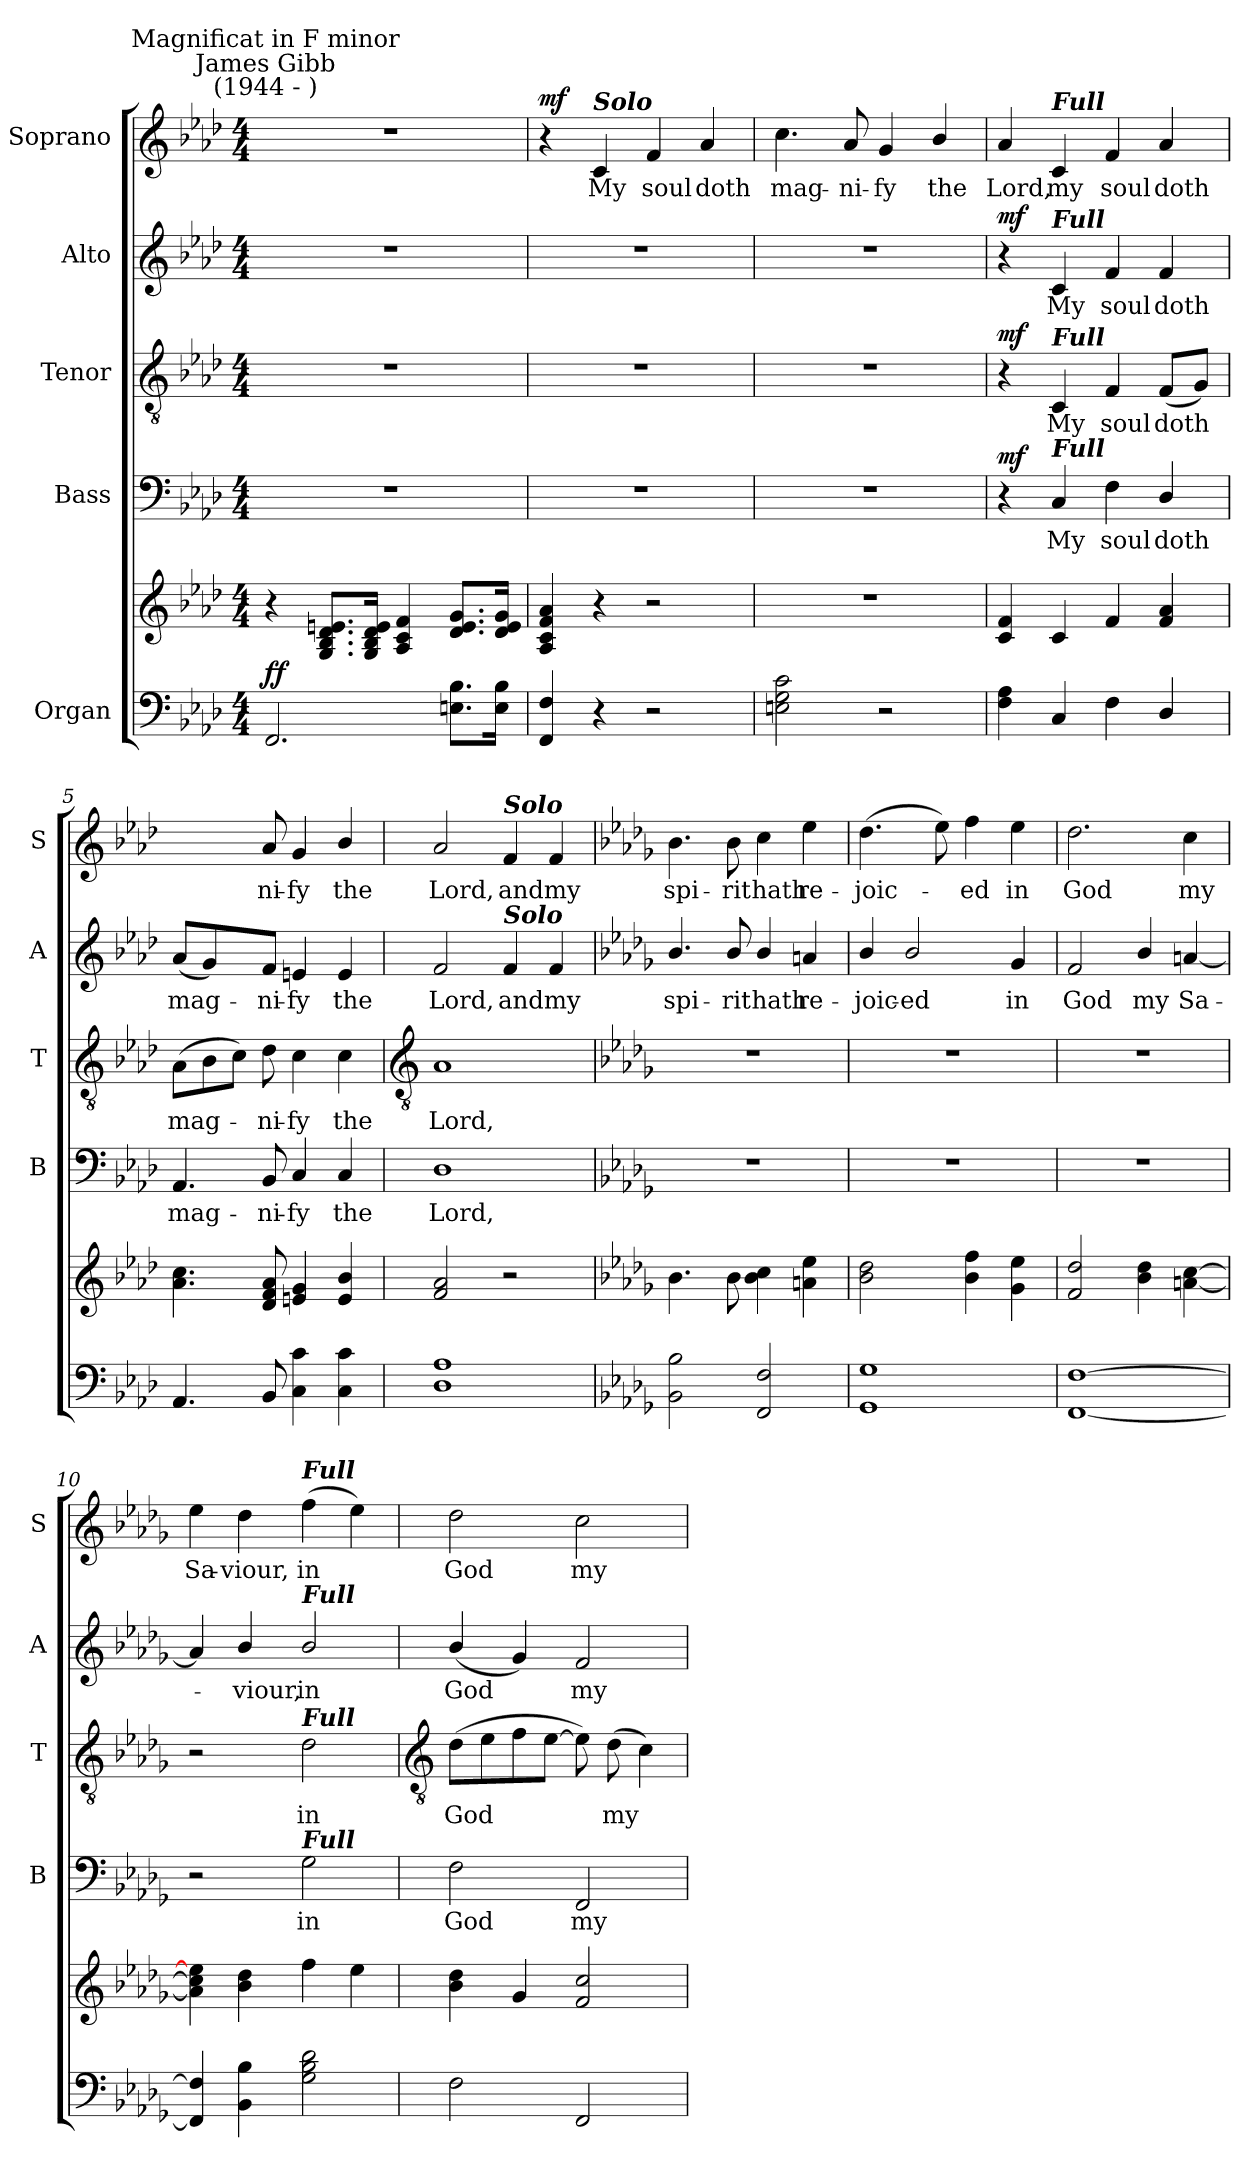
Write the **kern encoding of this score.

**kern	**kern	**dynam	**kern	**text	**dynam	**kern	**text	**dynam	**kern	**text	**dynam	**kern	**text	**dynam
*part5	*part5	*part5	*part4	*part4	*part4	*part3	*part3	*part3	*part2	*part2	*part2	*part1	*part1	*part1
*staff6	*staff5	*staff5/6	*staff4	*staff4	*staff4	*staff3	*staff3	*staff3	*staff2	*staff2	*staff2	*staff1	*staff1	*staff1
*I"Organ	*	*	*I"Bass	*	*	*I"Tenor	*	*	*I"Alto	*	*	*I"Soprano	*	*
*	*	*	*I'B	*	*	*I'T	*	*	*I'A	*	*	*I'S	*	*
*clefF4	*clefG2	*	*clefF4	*	*	*clefGv2	*	*	*clefG2	*	*	*clefG2	*	*
*k[b-e-a-d-]	*k[b-e-a-d-]	*	*k[b-e-a-d-]	*	*	*k[b-e-a-d-]	*	*	*k[b-e-a-d-]	*	*	*k[b-e-a-d-]	*	*
*A-:	*A-:	*	*A-:	*	*	*A-:	*	*	*A-:	*	*	*A-:	*	*
*M4/4	*M4/4	*	*M4/4	*	*	*M4/4	*	*	*M4/4	*	*	*M4/4	*	*
*MM108	*MM108	*	*MM108	*	*	*MM108	*	*	*MM108	*	*	*MM108	*	*
=1	=1	=1	=1	=1	=1	=1	=1	=1	=1	=1	=1	=1	=1	=1
!	!	!	!	!	!	!	!	!	!	!	!	!LO:TX:a:cj:t=James Gibb\n(1944 - )	!	!
!	!	!	!	!	!	!	!	!	!	!	!	!LO:TX:a:cj:t=Magnificat in F minor	!	!
!	!	!LO:DY:a=2	!	!	!	!	!	!	!	!	!	!	!	!
!	!	!LO:DY:n=1:b	!	!	!	!	!	!	!	!	!	!	!	!
2.FF	4r	f f	1r	.	.	1r	.	.	1r	.	.	1r	.	.
.	8.G 8.B- 8.d- 8.enL	.	.	.	.	.	.	.	.	.	.	.	.	.
.	16G 16B- 16d- 16eJ	.	.	.	.	.	.	.	.	.	.	.	.	.
.	4A- 4c 4f	.	.	.	.	.	.	.	.	.	.	.	.	.
8.En 8.B-L	8.d- 8.e 8.gL	.	.	.	.	.	.	.	.	.	.	.	.	.
16E 16B-J	16d- 16e 16gJ	.	.	.	.	.	.	.	.	.	.	.	.	.
=2	=2	=2	=2	=2	=2	=2	=2	=2	=2	=2	=2	=2	=2	=2
!	!	!	!	!	!	!	!	!	!	!	!	!	!	!LO:DY:b
4FF 4F	4A- 4c 4f 4a-	.	1r	.	.	1r	.	.	1r	.	.	4r	.	mf
!	!	!	!	!	!	!	!	!	!	!	!	!LO:TX:a:Bi:t=Solo	!	!
!	!	!	!	!	!	!	!	!	!	!	!	!	!LO:LY:b	!
4r	4r	.	.	.	.	.	.	.	.	.	.	4c	My	.
!	!	!	!	!	!	!	!	!	!	!	!	!	!LO:LY:b	!
2r	2r	.	.	.	.	.	.	.	.	.	.	4f	soul	.
!	!	!	!	!	!	!	!	!	!	!	!	!	!LO:LY:b	!
.	.	.	.	.	.	.	.	.	.	.	.	4a-	doth	.
=3	=3	=3	=3	=3	=3	=3	=3	=3	=3	=3	=3	=3	=3	=3
!	!	!	!	!	!	!	!	!	!	!	!	!	!LO:LY:b	!
2En 2G 2c	1r	.	1r	.	.	1r	.	.	1r	.	.	4.cc	mag-	.
!	!	!	!	!	!	!	!	!	!	!	!	!	!LO:LY:b	!
.	.	.	.	.	.	.	.	.	.	.	.	8a-	-ni-	.
!	!	!	!	!	!	!	!	!	!	!	!	!	!LO:LY:b	!
2r	.	.	.	.	.	.	.	.	.	.	.	4g	-fy	.
!	!	!	!	!	!	!	!	!	!	!	!	!	!LO:LY:b	!
.	.	.	.	.	.	.	.	.	.	.	.	4b-/	the	.
=4	=4	=4	=4	=4	=4	=4	=4	=4	=4	=4	=4	=4	=4	=4
!	!	!LO:DY:a=2	!	!	!	!	!	!	!	!	!	!	!LO:LY:b	!
!	!	!LO:DY:n=1:b	!	!	!LO:DY:b	!	!	!LO:DY:b	!	!	!LO:DY:b	!	!	!
4F 4A-	4c 4f	mf mf	4r	.	mf	4r	.	mf	4r	.	mf	4a-	Lord,	.
!	!	!	!	!	!	!	!	!	!	!	!	!LO:TX:a:Bi:t=Full	!	!
!	!	!	!	!	!	!	!	!	!LO:TX:a:Bi:t=Full	!	!	!	!	!
!	!	!	!	!	!	!LO:TX:a:Bi:t=Full	!	!	!	!	!	!	!	!
!	!	!	!LO:TX:a:Bi:t=Full	!	!	!	!	!	!	!	!	!	!	!
!	!	!	!	!LO:LY:b	!	!	!LO:LY:b	!	!	!LO:LY:b	!	!	!LO:LY:b	!
4C	4c	.	4C	My	.	4C	My	.	4c	My	.	4c	my	.
!	!	!	!	!LO:LY:b	!	!	!LO:LY:b	!	!	!LO:LY:b	!	!	!LO:LY:b	!
4F	4f	.	4F	soul	.	4F	soul	.	4f	soul	.	4f	soul	.
!	!	!	!	!LO:LY:b	!	!	!LO:LY:b	!	!	!LO:LY:b	!	!	!LO:LY:b	!
4D-/	4f 4a-	.	4D-/	doth	.	(<8FL	doth	.	4f	doth	.	4a-	doth	.
.	.	.	.	.	.	8GJ)	.	.	.	.	.	.	.	.
=5	=5	=5	=5	=5	=5	=5	=5	=5	=5	=5	=5	=5	=5	=5
!	!	!	!	!LO:LY:b	!	!	!LO:LY:b	!	!	!LO:LY:b	!	!	!	!
4.AA-	4.a- 4.cc	.	4.AA-	mag-	.	(>8A-L	mag-	.	(<8a-L	mag-	.	4.ryy	.	.
.	.	.	.	.	.	8B-	.	.	4g)	.	.	.	.	.
.	.	.	.	.	.	8cJ)	.	.	.	.	.	.	.	.
!	!	!	!	!LO:LY:b	!	!	!LO:LY:b	!	!	!LO:LY:b	!	!	!LO:LY:b	!
8BB-	8d- 8f 8a-	.	8BB-	-ni-	.	8d-	ni-	.	8fJ	ni-	.	8a-	ni-	.
!	!	!	!	!LO:LY:b	!	!	!LO:LY:b	!	!	!LO:LY:b	!	!	!LO:LY:b	!
4C 4c	4en 4g	.	4C	-fy	.	4c	-fy	.	4en	-fy	.	4g	-fy	.
!	!	!	!	!LO:LY:b	!	!	!LO:LY:b	!	!	!LO:LY:b	!	!	!LO:LY:b	!
4C 4c	4e 4b-	.	4C	the	.	4c	the	.	4e	the	.	4b-/	the	.
!!LO:LB:g=z
=6	=6	=6	=6	=6	=6	=6	=6	=6	=6	=6	=6	=6	=6	=6
*	*	*	*	*	*	*clefGv2	*	*	*	*	*	*	*	*
!	!	!	!	!LO:LY:b	!	!	!LO:LY:b	!	!	!LO:LY:b	!	!	!LO:LY:b	!
1D- 1A-	2f 2a-	.	1D-	Lord,	.	1A-	Lord,	.	2f	Lord,	.	2a-	Lord,	.
!	!	!	!	!	!	!	!	!	!	!	!	!LO:TX:a:Bi:t=Solo	!	!
!	!	!	!	!	!	!	!	!	!LO:TX:a:Bi:t=Solo	!	!	!	!	!
!	!	!	!	!	!	!	!	!	!	!LO:LY:b	!	!	!LO:LY:b	!
.	2r	.	.	.	.	.	.	.	4f	and	.	4f	and	.
!	!	!	!	!	!	!	!	!	!	!LO:LY:b	!	!	!LO:LY:b	!
.	.	.	.	.	.	.	.	.	4f	my	.	4f	my	.
=7	=7	=7	=7	=7	=7	=7	=7	=7	=7	=7	=7	=7	=7	=7
*k[b-e-a-d-g-]	*k[b-e-a-d-g-]	*	*k[b-e-a-d-g-]	*	*	*k[b-e-a-d-g-]	*	*	*k[b-e-a-d-g-]	*	*	*k[b-e-a-d-g-]	*	*
*D-:	*D-:	*	*D-:	*	*	*D-:	*	*	*D-:	*	*	*D-:	*	*
!	!	!	!	!	!	!	!	!	!	!LO:LY:b	!	!	!LO:LY:b	!
2BB- 2B-	4.b-	.	1r	.	.	1r	.	.	4.b-/	spi-	.	4.b-	spi-	.
!	!	!	!	!	!	!	!	!	!	!LO:LY:b	!	!	!LO:LY:b	!
.	8b-	.	.	.	.	.	.	.	8b-/	-rit	.	8b-	-rit	.
!	!	!	!	!	!	!	!	!	!	!LO:LY:b	!	!	!LO:LY:b	!
2FF 2F	4b- 4cc	.	.	.	.	.	.	.	4b-/	hath	.	4cc	hath	.
!	!	!	!	!	!	!	!	!	!	!LO:LY:b	!	!	!LO:LY:b	!
.	4an 4ee-	.	.	.	.	.	.	.	4an	re-	.	4ee-	re-	.
=8	=8	=8	=8	=8	=8	=8	=8	=8	=8	=8	=8	=8	=8	=8
!	!	!	!	!	!	!	!	!	!	!LO:LY:b	!	!	!LO:LY:b	!
1GG- 1G-	2b- 2dd-	.	1r	.	.	1r	.	.	4b-/	-joic-	.	(>4.dd-	-joic-	.
!	!	!	!	!	!	!	!	!	!	!LO:LY:b	!	!	!	!
.	.	.	.	.	.	.	.	.	2b-/	-ed	.	.	.	.
.	.	.	.	.	.	.	.	.	.	.	.	8ee-)	.	.
!	!	!	!	!	!	!	!	!	!	!	!	!	!LO:LY:b	!
.	4b- 4ff	.	.	.	.	.	.	.	.	.	.	4ff	ed	.
!	!	!	!	!	!	!	!	!	!	!LO:LY:b	!	!	!LO:LY:b	!
.	4g- 4ee-	.	.	.	.	.	.	.	4g-	in	.	4ee-	in	.
=9	=9	=9	=9	=9	=9	=9	=9	=9	=9	=9	=9	=9	=9	=9
!	!	!	!	!	!	!	!	!	!	!LO:LY:b	!	!	!LO:LY:b	!
[1FF [1F	2f 2dd-	.	1r	.	.	1r	.	.	2f	God	.	2.dd-	God	.
!	!	!	!	!	!	!	!	!	!	!LO:LY:b	!	!	!	!
.	4b- 4dd-	.	.	.	.	.	.	.	4b-/	my	.	.	.	.
!	!	!	!	!	!	!	!	!	!	!LO:LY:b	!	!	!LO:LY:b	!
.	[4an [4cc	.	.	.	.	.	.	.	[4an	Sa-	.	4cc	my	.
=10	=10	=10	=10	=10	=10	=10	=10	=10	=10	=10	=10	=10	=10	=10
!	!	!	!	!	!	!	!	!	!	!	!	!	!LO:LY:b	!
4FF] 4F]	4a] 4cc] 4ee-]	.	2r	.	.	2r	.	.	4a]	.	.	4ee-	Sa-	.
!	!	!	!	!	!	!	!	!	!	!LO:LY:b	!	!	!LO:LY:b	!
4BB- 4B-	4b- 4dd-	.	.	.	.	.	.	.	4b-/	viour,	.	4dd-	-viour,	.
!	!	!	!	!	!	!	!	!	!	!	!	!LO:TX:a:Bi:t=Full	!	!
!	!	!	!	!	!	!	!	!	!LO:TX:a:Bi:t=Full	!	!	!	!	!
!	!	!	!	!	!	!LO:TX:a:Bi:t=Full	!	!	!	!	!	!	!	!
!	!	!	!LO:TX:a:Bi:t=Full	!	!	!	!	!	!	!	!	!	!	!
!	!	!	!	!LO:LY:b	!	!	!LO:LY:b	!	!	!LO:LY:b	!	!	!LO:LY:b	!
2G- 2B- 2d-	4ff	.	2G-	in	.	2d-	in	.	2b-/	in	.	(>4ff	in	.
.	4ee-	.	.	.	.	.	.	.	.	.	.	4ee-)	.	.
!!LO:LB:g=z
=11	=11	=11	=11	=11	=11	=11	=11	=11	=11	=11	=11	=11	=11	=11
*	*	*	*	*	*	*clefGv2	*	*	*	*	*	*	*	*
!	!	!	!	!LO:LY:b	!	!	!LO:LY:b	!	!	!LO:LY:b	!	!	!LO:LY:b	!
2F	4b- 4dd-	.	2F	God	.	(>8d-L	God	.	(<4b-/	God	.	2dd-	God	.
.	.	.	.	.	.	8e-	.	.	.	.	.	.	.	.
.	4g-	.	.	.	.	8f	.	.	4g-)	.	.	.	.	.
.	.	.	.	.	.	[8e-J	.	.	.	.	.	.	.	.
!	!	!	!	!LO:LY:b	!	!	!	!	!	!LO:LY:b	!	!	!LO:LY:b	!
2FF	2f 2cc	.	2FF	my	.	8e-])	.	.	2f	my	.	2cc	my	.
!	!	!	!	!	!	!	!LO:LY:b	!	!	!	!	!	!	!
.	.	.	.	.	.	(>8d-L	my	.	.	.	.	.	.	.
.	.	.	.	.	.	4c)	.	.	.	.	.	.	.	.
=	=	=	=	=	=	=	=	=	=	=	=	=	=	=
*-	*-	*-	*-	*-	*-	*-	*-	*-	*-	*-	*-	*-	*-	*-
